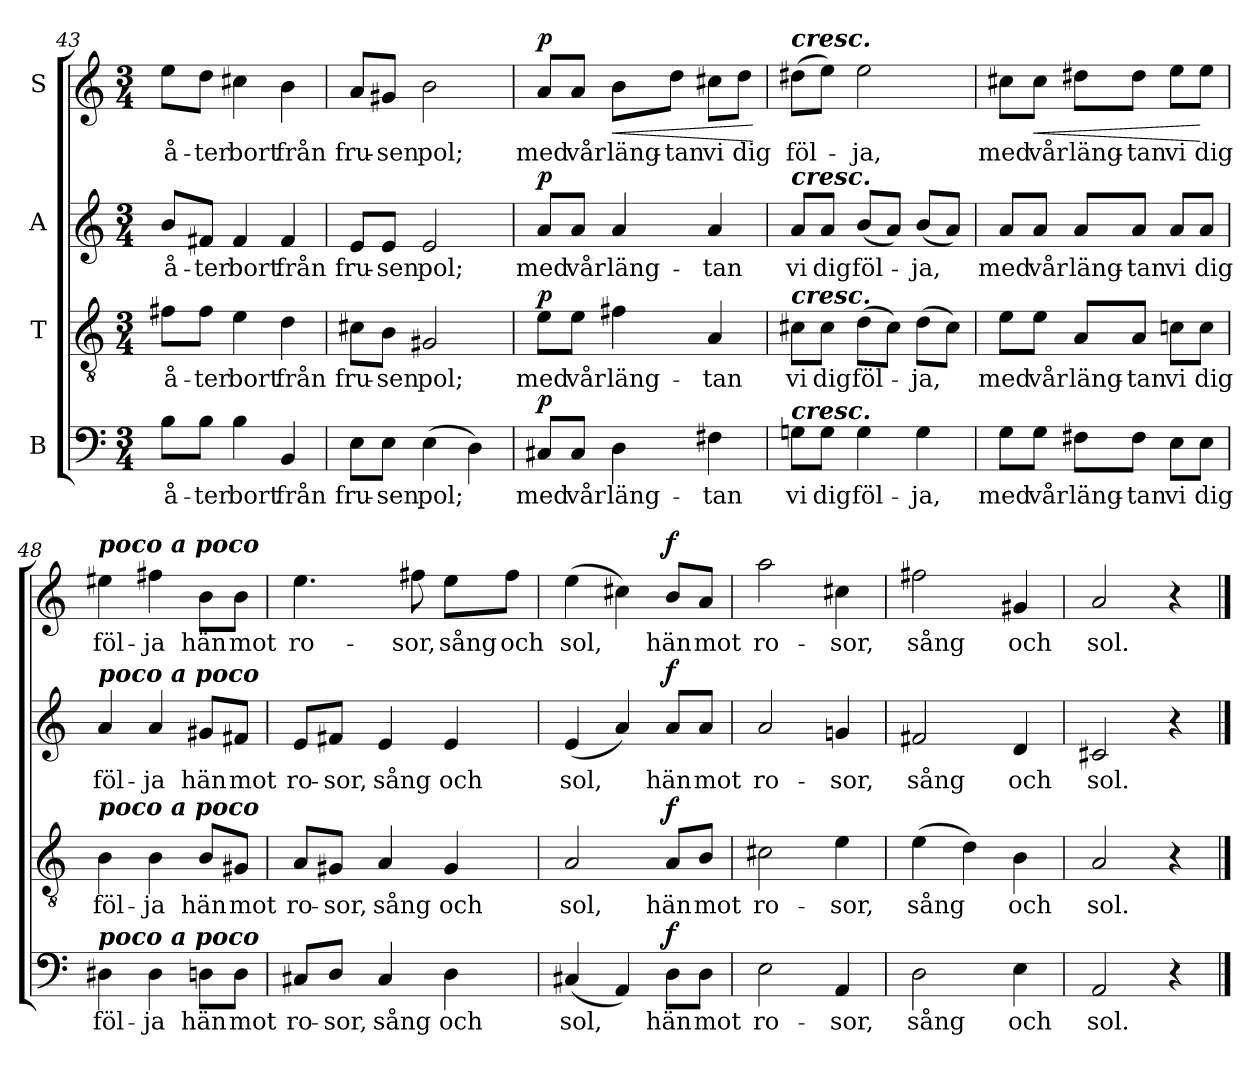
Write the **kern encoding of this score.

**kern	**text	**dynam	**kern	**text	**dynam	**kern	**text	**dynam	**kern	**text	**dynam
*part4	*part4	*part4	*part3	*part3	*part3	*part2	*part2	*part2	*part1	*part1	*part1
*staff4	*staff4	*staff4	*staff3	*staff3	*staff3	*staff2	*staff2	*staff2	*staff1	*staff1	*staff1
*I"B	*	*	*I"T	*	*	*I"A	*	*	*I"S	*	*
*clefF4	*	*	*clefGv2	*	*	*clefG2	*	*	*clefG2	*	*
*k[]	*	*	*k[]	*	*	*k[]	*	*	*k[]	*	*
*C:	*	*	*C:	*	*	*C:	*	*	*C:	*	*
*M3/4	*	*	*M3/4	*	*	*M3/4	*	*	*M3/4	*	*
=43	=43	=43	=43	=43	=43	=43	=43	=43	=43	=43	=43
!	!LO:LY:b	!	!	!LO:LY:b	!	!	!LO:LY:b	!	!	!LO:LY:b	!
8B\L	å-	.	8f#X\L	å-	.	8b/L	å-	.	8ee\L	å-	.
!	!LO:LY:b	!	!	!LO:LY:b	!	!	!LO:LY:b	!	!	!LO:LY:b	!
8B\J	-ter	.	8f#\J	-ter	.	8f#X/J	-ter	.	8dd\J	-ter	.
!	!LO:LY:b	!	!	!LO:LY:b	!	!	!LO:LY:b	!	!	!LO:LY:b	!
4B\	bort	.	4e\	bort	.	4f#/	bort	.	4cc#X\	bort	.
!	!LO:LY:b	!	!	!LO:LY:b	!	!	!LO:LY:b	!	!	!LO:LY:b	!
4BB/	från	.	4d\	från	.	4f#/	från	.	4b\	från	.
!!LO:LB:g=z
=44	=44	=44	=44	=44	=44	=44	=44	=44	=44	=44	=44
!	!LO:LY:b	!	!	!LO:LY:b	!	!	!LO:LY:b	!	!	!LO:LY:b	!
8E\L	fru-	.	8c#X\L	fru-	.	8e/L	fru-	.	8a/L	fru-	.
!	!LO:LY:b	!	!	!LO:LY:b	!	!	!LO:LY:b	!	!	!LO:LY:b	!
8E\J	-sen	.	8B\J	-sen	.	8e/J	-sen	.	8g#X/J	-sen	.
!	!LO:LY:b	!	!	!LO:LY:b	!	!	!LO:LY:b	!	!	!LO:LY:b	!
(>4E\	pol;	.	2G#X/	pol;	.	2e/	pol;	.	2b\	pol;	.
4D\)	.	.	.	.	.	.	.	.	.	.	.
=45	=45	=45	=45	=45	=45	=45	=45	=45	=45	=45	=45
!	!LO:LY:b	!LO:DY:a	!	!LO:LY:b	!LO:DY:a	!	!LO:LY:b	!LO:DY:a	!	!LO:LY:b	!LO:DY:a
8C#X/L	med	p	8e\L	med	p	8a/L	med	p	8a/L	med	p
!	!LO:LY:b	!	!	!LO:LY:b	!	!	!LO:LY:b	!	!	!LO:LY:b	!
8C#/J	vår	.	8e\J	vår	.	8a/J	vår	.	8a/J	vår	.
!	!LO:LY:b	!	!	!LO:LY:b	!	!	!LO:LY:b	!	!	!LO:LY:b	!LO:HP:b
4D\	läng-	.	4f#X\	läng-	.	4a/	läng-	.	8b\L	läng-	<
!	!	!	!	!	!	!	!	!	!	!LO:LY:b	!
.	.	.	.	.	.	.	.	.	8dd\J	-tan	.
!	!LO:LY:b	!	!	!LO:LY:b	!	!	!LO:LY:b	!	!	!LO:LY:b	!
4F#X\	-tan	.	4A/	-tan	.	4a/	-tan	.	8cc#X\L	vi	.
!	!	!	!	!	!	!	!	!	!	!LO:LY:b	!
.	.	.	.	.	.	.	.	.	8dd\J	dig	.
.	.	.	.	.	.	.	.	.	.	.	[
=46	=46	=46	=46	=46	=46	=46	=46	=46	=46	=46	=46
!	!	!	!	!	!	!	!	!	!LO:TX:a:Bi:t=cresc.	!	!
!	!	!	!	!	!	!LO:TX:a:Bi:t=cresc.	!	!	!	!	!
!	!	!	!LO:TX:a:Bi:t=cresc.	!	!	!	!	!	!	!	!
!LO:TX:a:Bi:t=cresc.	!	!	!	!	!	!	!	!	!	!	!
!	!LO:LY:b	!	!	!LO:LY:b	!	!	!LO:LY:b	!	!	!LO:LY:b	!
8Gni\L	vi	.	8c#X\L	vi	.	8a/L	vi	.	(>8dd#X\L	föl-	.
!	!LO:LY:b	!	!	!LO:LY:b	!	!	!LO:LY:b	!	!	!	!
8G\J	dig	.	8c#\J	dig	.	8a/J	dig	.	8ee\J)	.	.
!	!LO:LY:b	!	!	!LO:LY:b	!	!	!LO:LY:b	!	!	!LO:LY:b	!
4G\	föl-	.	(>8d\L	föl-	.	(<8b/L	föl-	.	2ee\	-ja,	.
.	.	.	8c#\J)	.	.	8a/J)	.	.	.	.	.
!	!LO:LY:b	!	!	!LO:LY:b	!	!	!LO:LY:b	!	!	!	!
4G\	-ja,	.	(>8d\L	-ja,	.	(<8b/L	-ja,	.	.	.	.
.	.	.	8c#\J)	.	.	8a/J)	.	.	.	.	.
=47	=47	=47	=47	=47	=47	=47	=47	=47	=47	=47	=47
!	!LO:LY:b	!	!	!LO:LY:b	!	!	!LO:LY:b	!	!	!LO:LY:b	!
8G\L	med	.	8e\L	med	.	8a/L	med	.	8cc#X\L	med	.
!	!LO:LY:b	!	!	!LO:LY:b	!	!	!LO:LY:b	!	!	!LO:LY:b	!LO:HP:b
8G\J	vår	.	8e\J	vår	.	8a/J	vår	.	8cc#\J	vår	<
!	!LO:LY:b	!	!	!LO:LY:b	!	!	!LO:LY:b	!	!	!LO:LY:b	!
8F#X\L	läng-	.	8A/L	läng-	.	8a/L	läng-	.	8dd#X\L	läng-	.
!	!LO:LY:b	!	!	!LO:LY:b	!	!	!LO:LY:b	!	!	!LO:LY:b	!
8F#\J	-tan	.	8A/J	-tan	.	8a/J	-tan	.	8dd#\J	-tan	.
!	!LO:LY:b	!	!	!LO:LY:b	!	!	!LO:LY:b	!	!	!LO:LY:b	!
8E\L	vi	.	8cni\L	vi	.	8a/L	vi	.	8ee\L	vi	.
!	!LO:LY:b	!	!	!LO:LY:b	!	!	!LO:LY:b	!	!	!LO:LY:b	!
8E\J	dig	.	8c\J	dig	.	8a/J	dig	.	8ee\J	dig	[
=48	=48	=48	=48	=48	=48	=48	=48	=48	=48	=48	=48
!	!	!	!	!	!	!	!	!	!LO:TX:a:Bi:t=poco  a  poco	!	!
!	!	!	!	!	!	!LO:TX:a:Bi:t=poco  a  poco	!	!	!	!	!
!	!	!	!LO:TX:a:Bi:t=poco  a  poco	!	!	!	!	!	!	!	!
!LO:TX:a:Bi:t=poco  a  poco	!	!	!	!	!	!	!	!	!	!	!
!	!LO:LY:b	!	!	!LO:LY:b	!	!	!LO:LY:b	!	!	!LO:LY:b	!
4D#X\	föl-	.	4B\	föl-	.	4a/	föl-	.	4ee#X\	föl-	.
!	!LO:LY:b	!	!	!LO:LY:b	!	!	!LO:LY:b	!	!	!LO:LY:b	!
4D#\	-ja	.	4B\	-ja	.	4a/	-ja	.	4ff#X\	-ja	.
!	!LO:LY:b	!	!	!LO:LY:b	!	!	!LO:LY:b	!	!	!LO:LY:b	!
8Dn\L	hän	.	8B/L	hän	.	8g#X/L	hän	.	8b\L	hän	.
!	!LO:LY:b	!	!	!LO:LY:b	!	!	!LO:LY:b	!	!	!LO:LY:b	!
8D\J	mot	.	8G#X/J	mot	.	8f#X/J	mot	.	8b\J	mot	.
!!LO:PB:g=z
=49	=49	=49	=49	=49	=49	=49	=49	=49	=49	=49	=49
!	!LO:LY:b	!	!	!LO:LY:b	!	!	!LO:LY:b	!	!	!LO:LY:b	!
8C#X/L	ro-	.	8A/L	ro-	.	8e/L	ro-	.	4.ee\	ro-	.
!	!LO:LY:b	!	!	!LO:LY:b	!	!	!LO:LY:b	!	!	!	!
8D/J	-sor,	.	8G#X/J	-sor,	.	8f#X/J	-sor,	.	.	.	.
!	!LO:LY:b	!	!	!LO:LY:b	!	!	!LO:LY:b	!	!	!	!
4C#/	sång	.	4A/	sång	.	4e/	sång	.	.	.	.
!	!	!	!	!	!	!	!	!	!	!LO:LY:b	!
.	.	.	.	.	.	.	.	.	8ff#X\	-sor,	.
!	!LO:LY:b	!	!	!LO:LY:b	!	!	!LO:LY:b	!	!	!LO:LY:b	!
4D\	och	.	4G#/	och	.	4e/	och	.	8ee\L	sång	.
!	!	!	!	!	!	!	!	!	!	!LO:LY:b	!
.	.	.	.	.	.	.	.	.	8ff#\J	och	.
=50	=50	=50	=50	=50	=50	=50	=50	=50	=50	=50	=50
!	!LO:LY:b	!	!	!LO:LY:b	!	!	!LO:LY:b	!	!	!LO:LY:b	!
(<4C#X/	sol,	.	2A/	sol,	.	(<4e/	sol,	.	(>4ee\	sol,	.
4AA/)	.	.	.	.	.	4a/)	.	.	4cc#X\)	.	.
!	!LO:LY:b	!LO:DY:a	!	!LO:LY:b	!LO:DY:a	!	!LO:LY:b	!LO:DY:a	!	!LO:LY:b	!LO:DY:a
8D\L	hän	f	8A/L	hän	f	8a/L	hän	f	8b/L	hän	f
!	!LO:LY:b	!	!	!LO:LY:b	!	!	!LO:LY:b	!	!	!LO:LY:b	!
8D\J	mot	.	8B/J	mot	.	8a/J	mot	.	8a/J	mot	.
=51	=51	=51	=51	=51	=51	=51	=51	=51	=51	=51	=51
!	!LO:LY:b	!	!	!LO:LY:b	!	!	!LO:LY:b	!	!	!LO:LY:b	!
2E\	ro-	.	2c#X\	ro-	.	2a/	ro-	.	2aa\	ro-	.
!	!LO:LY:b	!	!	!LO:LY:b	!	!	!LO:LY:b	!	!	!LO:LY:b	!
4AA/	-sor,	.	4e\	-sor,	.	4gni/	-sor,	.	4cc#X\	-sor,	.
=52	=52	=52	=52	=52	=52	=52	=52	=52	=52	=52	=52
!	!LO:LY:b	!	!	!LO:LY:b	!	!	!LO:LY:b	!	!	!LO:LY:b	!
2D\	sång	.	(>4e\	sång	.	2f#X/	sång	.	2ff#X\	sång	.
.	.	.	4d\)	.	.	.	.	.	.	.	.
!	!LO:LY:b	!	!	!LO:LY:b	!	!	!LO:LY:b	!	!	!LO:LY:b	!
4E\	och	.	4B\	och	.	4d/	och	.	4g#X/	och	.
=53	=53	=53	=53	=53	=53	=53	=53	=53	=53	=53	=53
!	!LO:LY:b	!	!	!LO:LY:b	!	!	!LO:LY:b	!	!	!LO:LY:b	!
2AA/	sol.	.	2A/	sol.	.	2c#X/	sol.	.	2a/	sol.	.
4r	.	.	4r	.	.	4r	.	.	4r	.	.
==	==	==	==	==	==	==	==	==	==	==	==
*-	*-	*-	*-	*-	*-	*-	*-	*-	*-	*-	*-
